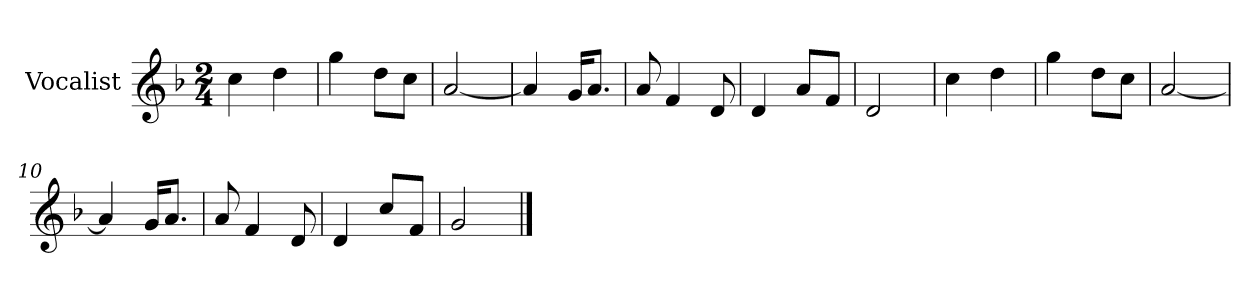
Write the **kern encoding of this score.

**kern
*part1
*staff1
*I"Vocalist
*k[b-]
*F:
*M2/4
=
4cc
4dd
=1
4gg
8ddL
8ccJ
=2
[2a
=3
4a]
16gKL
8.aJ
=4
8a
4f
8d
=5
4d
8aL
8fJ
=6
2d
=7
4cc
4dd
=8
4gg
8ddL
8ccJ
=9
[2a
=10
4a]
16gKL
8.aJ
=11
8a
4f
8d
=12
4d
8ccL
8fJ
=13
2g
==
*-
